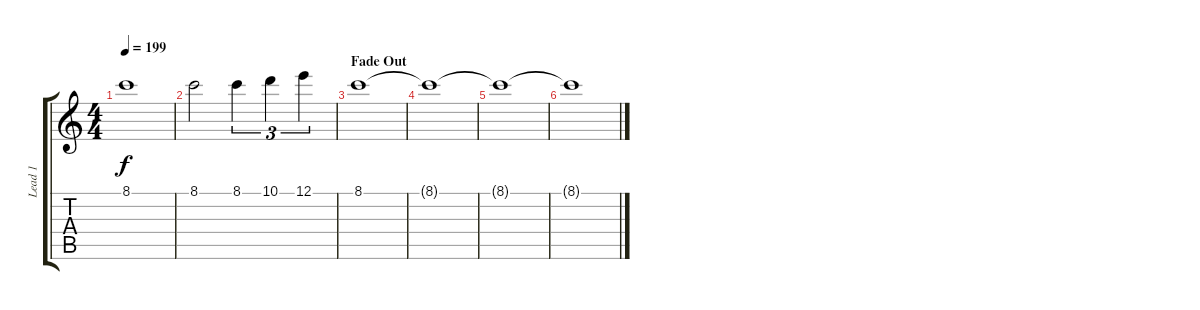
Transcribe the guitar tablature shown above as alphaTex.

\track ("Lead 1" "Lead 1") {instrument overdrivenguitar}
\staff {score tabs}
\tuning (E4 B3 G3 D3 A2 E2) {hide}
\ts (4 4)
\section ("" "")
\tempo 199
\clef g2
\ks c
8.1.1{dy f} |
8.1.2 8.1.4{tu (3 2)} 10.1.4{tu (3 2)} 12.1.4{tu (3 2)} |
\section ("" "Fade Out")
8.1.1{volume 0} |
8.1{t}.1 |
8.1{t}.1 |
8.1{t}.1
